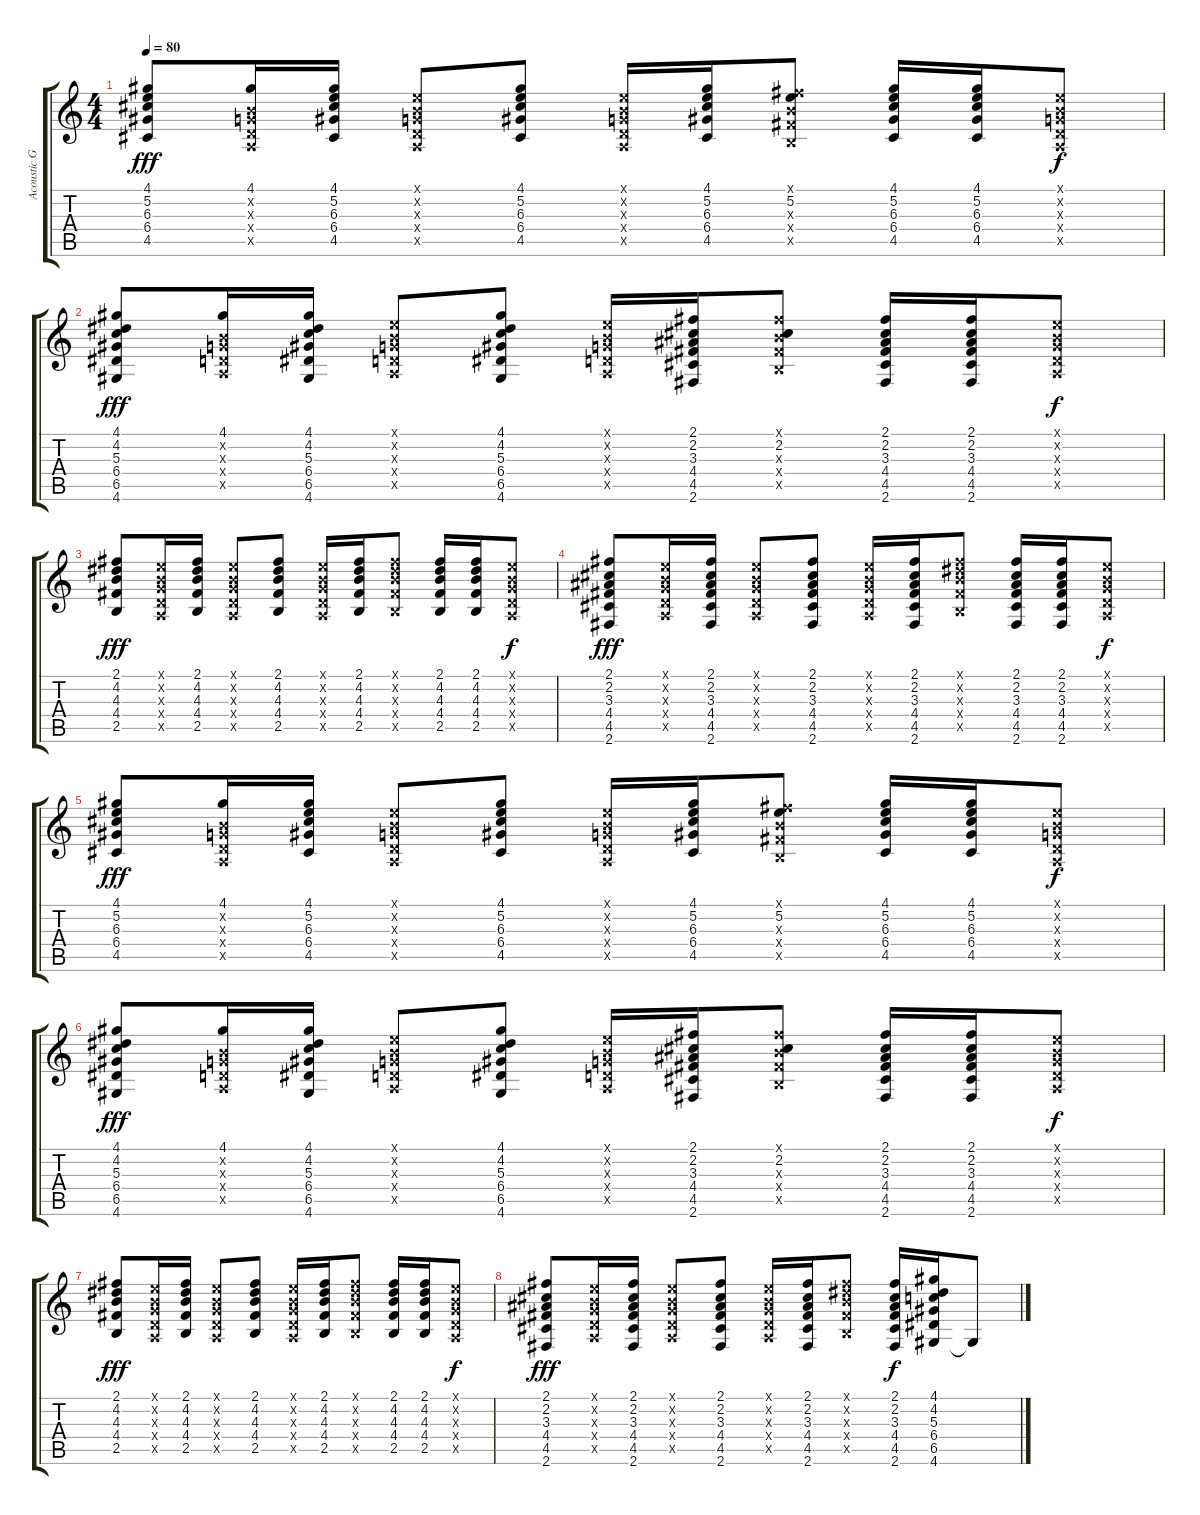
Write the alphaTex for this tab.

\track ("Acoustic Guitar" "Acoustic G") {instrument acousticguitarsteel}
\staff {score tabs}
\tuning (E4 B3 G3 D3 A2 E2) {hide}
\ts (4 4)
\tempo 80
\clef g2
\ks c
(4.1 5.2 6.3 6.4 4.5).8{dy fff} (4.1 0.2{x} 0.3{x} 0.4{x} 0.5{x}).16 (4.1 5.2 6.3 6.4 4.5).16 (0.1{x} 0.2{x} 0.3{x} 0.4{x} 0.5{x}).8 (4.1 5.2 6.3 6.4 4.5).8 (0.1{x} 0.2{x} 0.3{x} 0.4{x} 0.5{x}).16 (4.1 5.2 6.3 6.4 4.5).16 (2.1{x} 5.2 4.3{x} 4.4{x} 2.5{x}).8 (4.1 5.2 6.3 6.4 4.5).16 (4.1 5.2 6.3 6.4 4.5).16 (0.1{x} 0.2{x} 0.3{x} 0.4{x} 0.5{x}).8{dy f} |
(4.1 4.2 5.3 6.4 6.5 4.6).8{dy fff} (4.1 0.2{x} 0.3{x} 0.4{x} 0.5{x}).16 (4.1 4.2 5.3 6.4 6.5 4.6).16 (0.1{x} 0.2{x} 0.3{x} 0.4{x} 0.5{x}).8 (4.1 4.2 5.3 6.4 6.5 4.6).8 (0.1{x} 0.2{x} 0.3{x} 0.4{x} 0.5{x}).16 (2.1 2.2 3.3 4.4 4.5 2.6).16 (2.1{x} 2.2 4.3{x} 4.4{x} 2.5{x}).8 (2.1 2.2 3.3 4.4 4.5 2.6).16 (2.1 2.2 3.3 4.4 4.5 2.6).16 (0.1{x} 0.2{x} 0.3{x} 0.4{x} 0.5{x}).8{dy f} |
(2.1 4.2 4.3 4.4 2.5).8{dy fff} (0.1{x} 0.2{x} 0.3{x} 0.4{x} 0.5{x}).16 (2.1 4.2 4.3 4.4 2.5).16 (0.1{x} 0.2{x} 0.3{x} 0.4{x} 0.5{x}).8 (2.1 4.2 4.3 4.4 2.5).8 (0.1{x} 0.2{x} 0.3{x} 0.4{x} 0.5{x}).16 (2.1 4.2 4.3 4.4 2.5).16 (2.1{x} 4.2{x} 4.3{x} 4.4{x} 2.5{x}).8 (2.1 4.2 4.3 4.4 2.5).16 (2.1 4.2 4.3 4.4 2.5).16 (0.1{x} 0.2{x} 0.3{x} 0.4{x} 0.5{x}).8{dy f} |
(2.1 2.2 3.3 4.4 4.5 2.6).8{dy fff} (0.1{x} 0.2{x} 0.3{x} 0.4{x} 0.5{x}).16 (2.1 2.2 3.3 4.4 4.5 2.6).16 (0.1{x} 0.2{x} 0.3{x} 0.4{x} 0.5{x}).8 (2.1 2.2 3.3 4.4 4.5 2.6).8 (0.1{x} 0.2{x} 0.3{x} 0.4{x} 0.5{x}).16 (2.1 2.2 3.3 4.4 4.5 2.6).16 (2.1{x} 4.2{x} 4.3{x} 4.4{x} 2.5{x}).8 (2.1 2.2 3.3 4.4 4.5 2.6).16 (2.1 2.2 3.3 4.4 4.5 2.6).16 (0.1{x} 0.2{x} 0.3{x} 0.4{x} 0.5{x}).8{dy f} |
(4.1 5.2 6.3 6.4 4.5).8{dy fff} (4.1 0.2{x} 0.3{x} 0.4{x} 0.5{x}).16 (4.1 5.2 6.3 6.4 4.5).16 (0.1{x} 0.2{x} 0.3{x} 0.4{x} 0.5{x}).8 (4.1 5.2 6.3 6.4 4.5).8 (0.1{x} 0.2{x} 0.3{x} 0.4{x} 0.5{x}).16 (4.1 5.2 6.3 6.4 4.5).16 (2.1{x} 5.2 4.3{x} 4.4{x} 2.5{x}).8 (4.1 5.2 6.3 6.4 4.5).16 (4.1 5.2 6.3 6.4 4.5).16 (0.1{x} 0.2{x} 0.3{x} 0.4{x} 0.5{x}).8{dy f} |
(4.1 4.2 5.3 6.4 6.5 4.6).8{dy fff} (4.1 0.2{x} 0.3{x} 0.4{x} 0.5{x}).16 (4.1 4.2 5.3 6.4 6.5 4.6).16 (0.1{x} 0.2{x} 0.3{x} 0.4{x} 0.5{x}).8 (4.1 4.2 5.3 6.4 6.5 4.6).8 (0.1{x} 0.2{x} 0.3{x} 0.4{x} 0.5{x}).16 (2.1 2.2 3.3 4.4 4.5 2.6).16 (2.1{x} 2.2 4.3{x} 4.4{x} 2.5{x}).8 (2.1 2.2 3.3 4.4 4.5 2.6).16 (2.1 2.2 3.3 4.4 4.5 2.6).16 (0.1{x} 0.2{x} 0.3{x} 0.4{x} 0.5{x}).8{dy f} |
(2.1 4.2 4.3 4.4 2.5).8{dy fff} (0.1{x} 0.2{x} 0.3{x} 0.4{x} 0.5{x}).16 (2.1 4.2 4.3 4.4 2.5).16 (0.1{x} 0.2{x} 0.3{x} 0.4{x} 0.5{x}).8 (2.1 4.2 4.3 4.4 2.5).8 (0.1{x} 0.2{x} 0.3{x} 0.4{x} 0.5{x}).16 (2.1 4.2 4.3 4.4 2.5).16 (2.1{x} 4.2{x} 4.3{x} 4.4{x} 2.5{x}).8 (2.1 4.2 4.3 4.4 2.5).16 (2.1 4.2 4.3 4.4 2.5).16 (0.1{x} 0.2{x} 0.3{x} 0.4{x} 0.5{x}).8{dy f} |
(2.1 2.2 3.3 4.4 4.5 2.6).8{dy fff} (0.1{x} 0.2{x} 0.3{x} 0.4{x} 0.5{x}).16 (2.1 2.2 3.3 4.4 4.5 2.6).16 (0.1{x} 0.2{x} 0.3{x} 0.4{x} 0.5{x}).8 (2.1 2.2 3.3 4.4 4.5 2.6).8 (0.1{x} 0.2{x} 0.3{x} 0.4{x} 0.5{x}).16 (2.1 2.2 3.3 4.4 4.5 2.6).16 (2.1{x} 4.2{x} 4.3{x} 4.4{x} 2.5{x}).8 (2.1 2.2 3.3 4.4 4.5 2.6).16{dy f} (4.1 4.2 5.3 6.4 6.5 4.6).16 4.6{t}.8
